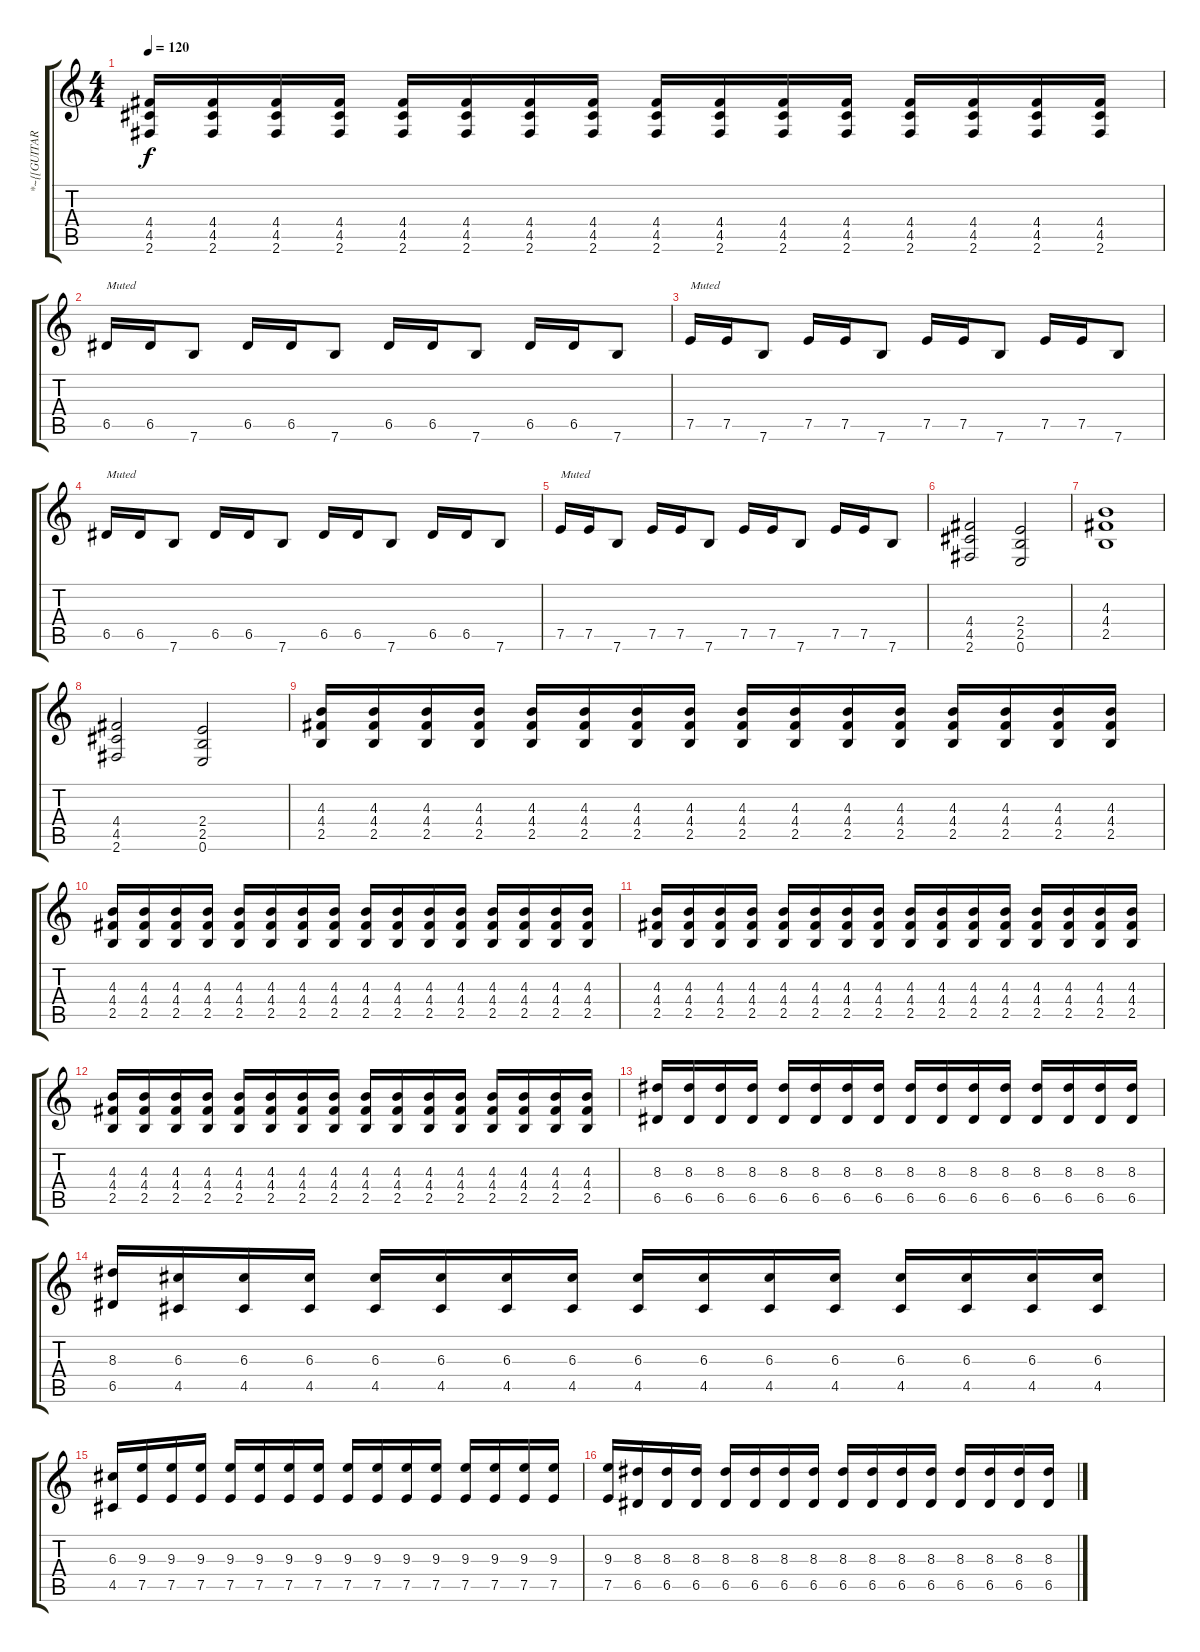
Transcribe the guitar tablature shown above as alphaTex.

\track ("*~{[GUITAR - Tabbed by Peter B.]}~*" "*~{[GUITAR") {instrument distortionguitar}
\staff {score tabs}
\tuning (E4 B3 G3 D3 A2 E2) {hide}
\ts (4 4)
\tempo 120
\clef g2
\ks c
(4.4 4.5 2.6).16{dy f} (4.4 4.5 2.6).16 (4.4 4.5 2.6).16 (4.4 4.5 2.6).16 (4.4 4.5 2.6).16 (4.4 4.5 2.6).16 (4.4 4.5 2.6).16 (4.4 4.5 2.6).16 (4.4 4.5 2.6).16 (4.4 4.5 2.6).16 (4.4 4.5 2.6).16 (4.4 4.5 2.6).16 (4.4 4.5 2.6).16 (4.4 4.5 2.6).16 (4.4 4.5 2.6).16 (4.4 4.5 2.6).16 |
6.5.16{txt "Muted"} 6.5.16 7.6.8 6.5.16 6.5.16 7.6.8 6.5.16 6.5.16 7.6.8 6.5.16 6.5.16 7.6.8 |
7.5.16{txt "Muted"} 7.5.16 7.6.8 7.5.16 7.5.16 7.6.8 7.5.16 7.5.16 7.6.8 7.5.16 7.5.16 7.6.8 |
6.5.16{txt "Muted"} 6.5.16 7.6.8 6.5.16 6.5.16 7.6.8 6.5.16 6.5.16 7.6.8 6.5.16 6.5.16 7.6.8 |
7.5.16{txt "Muted"} 7.5.16 7.6.8 7.5.16 7.5.16 7.6.8 7.5.16 7.5.16 7.6.8 7.5.16 7.5.16 7.6.8 |
(4.4 4.5 2.6).2 (2.4 2.5 0.6).2 |
(4.3 4.4 2.5).1 |
(4.4 4.5 2.6).2 (2.4 2.5 0.6).2 |
(4.3 4.4 2.5).16 (4.3 4.4 2.5).16 (4.3 4.4 2.5).16 (4.3 4.4 2.5).16 (4.3 4.4 2.5).16 (4.3 4.4 2.5).16 (4.3 4.4 2.5).16 (4.3 4.4 2.5).16 (4.3 4.4 2.5).16 (4.3 4.4 2.5).16 (4.3 4.4 2.5).16 (4.3 4.4 2.5).16 (4.3 4.4 2.5).16 (4.3 4.4 2.5).16 (4.3 4.4 2.5).16 (4.3 4.4 2.5).16 |
(4.3 4.4 2.5).16 (4.3 4.4 2.5).16 (4.3 4.4 2.5).16 (4.3 4.4 2.5).16 (4.3 4.4 2.5).16 (4.3 4.4 2.5).16 (4.3 4.4 2.5).16 (4.3 4.4 2.5).16 (4.3 4.4 2.5).16 (4.3 4.4 2.5).16 (4.3 4.4 2.5).16 (4.3 4.4 2.5).16 (4.3 4.4 2.5).16 (4.3 4.4 2.5).16 (4.3 4.4 2.5).16 (4.3 4.4 2.5).16 |
(4.3 4.4 2.5).16 (4.3 4.4 2.5).16 (4.3 4.4 2.5).16 (4.3 4.4 2.5).16 (4.3 4.4 2.5).16 (4.3 4.4 2.5).16 (4.3 4.4 2.5).16 (4.3 4.4 2.5).16 (4.3 4.4 2.5).16 (4.3 4.4 2.5).16 (4.3 4.4 2.5).16 (4.3 4.4 2.5).16 (4.3 4.4 2.5).16 (4.3 4.4 2.5).16 (4.3 4.4 2.5).16 (4.3 4.4 2.5).16 |
(4.3 4.4 2.5).16 (4.3 4.4 2.5).16 (4.3 4.4 2.5).16 (4.3 4.4 2.5).16 (4.3 4.4 2.5).16 (4.3 4.4 2.5).16 (4.3 4.4 2.5).16 (4.3 4.4 2.5).16 (4.3 4.4 2.5).16 (4.3 4.4 2.5).16 (4.3 4.4 2.5).16 (4.3 4.4 2.5).16 (4.3 4.4 2.5).16 (4.3 4.4 2.5).16 (4.3 4.4 2.5).16 (4.3 4.4 2.5).16 |
(8.3 6.5).16 (8.3 6.5).16 (8.3 6.5).16 (8.3 6.5).16 (8.3 6.5).16 (8.3 6.5).16 (8.3 6.5).16 (8.3 6.5).16 (8.3 6.5).16 (8.3 6.5).16 (8.3 6.5).16 (8.3 6.5).16 (8.3 6.5).16 (8.3 6.5).16 (8.3 6.5).16 (8.3 6.5).16 |
(8.3 6.5).16 (6.3 4.5).16 (6.3 4.5).16 (6.3 4.5).16 (6.3 4.5).16 (6.3 4.5).16 (6.3 4.5).16 (6.3 4.5).16 (6.3 4.5).16 (6.3 4.5).16 (6.3 4.5).16 (6.3 4.5).16 (6.3 4.5).16 (6.3 4.5).16 (6.3 4.5).16 (6.3 4.5).16 |
(6.3 4.5).16 (9.3 7.5).16 (9.3 7.5).16 (9.3 7.5).16 (9.3 7.5).16 (9.3 7.5).16 (9.3 7.5).16 (9.3 7.5).16 (9.3 7.5).16 (9.3 7.5).16 (9.3 7.5).16 (9.3 7.5).16 (9.3 7.5).16 (9.3 7.5).16 (9.3 7.5).16 (9.3 7.5).16 |
(9.3 7.5).16 (8.3 6.5).16 (8.3 6.5).16 (8.3 6.5).16 (8.3 6.5).16 (8.3 6.5).16 (8.3 6.5).16 (8.3 6.5).16 (8.3 6.5).16 (8.3 6.5).16 (8.3 6.5).16 (8.3 6.5).16 (8.3 6.5).16 (8.3 6.5).16 (8.3 6.5).16 (8.3 6.5).16
